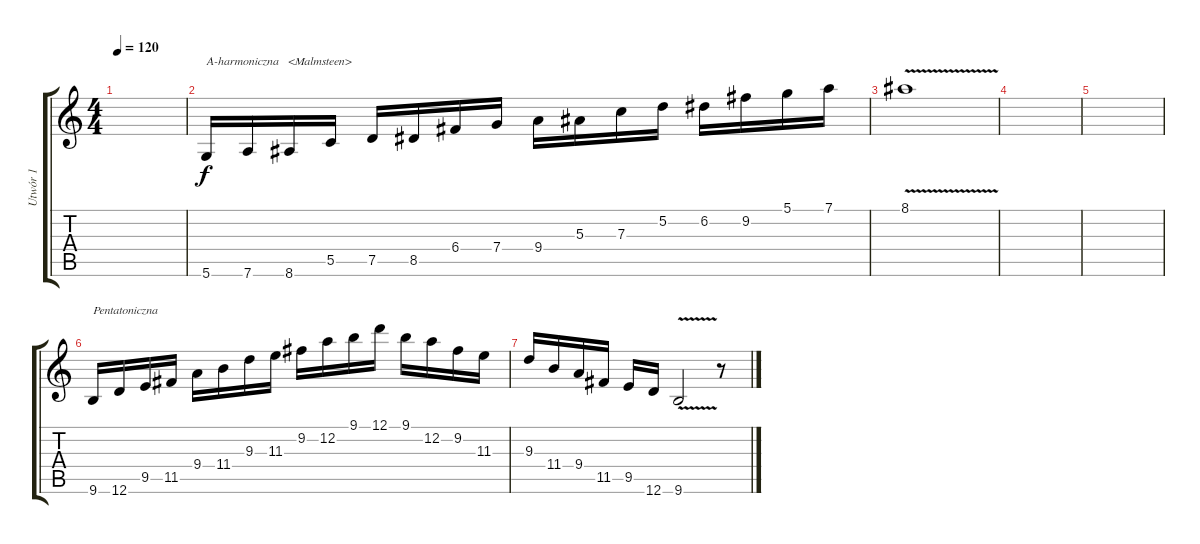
\track ("Utwór 1" "Utwór 1") {instrument overdrivenguitar}
\staff {score tabs}
\tuning (D4 A3 F3 C3 G2 D2) {hide}
\ts (4 4)
\tempo 120
\clef g2
\ks c
|
5.6.16{txt "A-harmoniczna   <Malmsteen>"} 7.6.16 8.6.16 5.5.16 7.5.16 8.5.16 6.4.16 7.4.16 9.4.16 5.3.16 7.3.16 5.2.16 6.2.16 9.2.16 5.1.16 7.1.16 |
8.1{v}.1 |
|
|
9.6.16{txt "Pentatoniczna"} 12.6.16 9.5.16 11.5.16 9.4.16 11.4.16 9.3.16 11.3.16 9.2.16 12.2.16 9.1.16 12.1.16 9.1.16 12.2.16 9.2.16 11.3.16 |
9.3.16 11.4.16 9.4.16 11.5.16 9.5.16 12.6.16 9.6{v}.2 r.8
